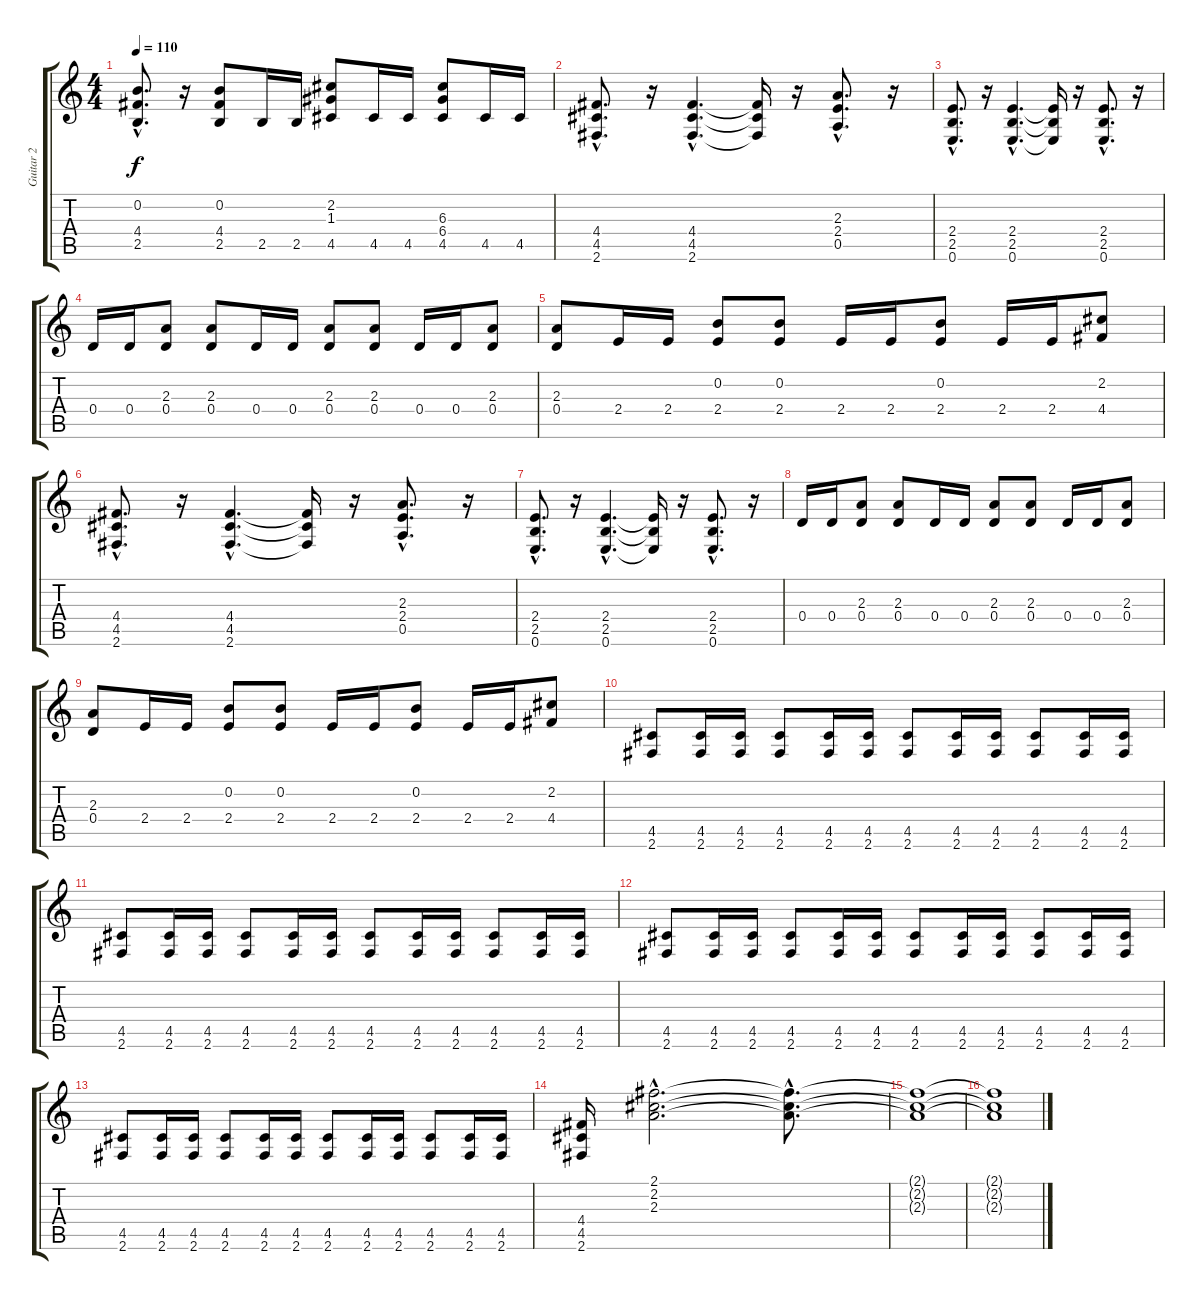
\track ("Guitar 2" "Guitar 2") {instrument overdrivenguitar}
\staff {score tabs}
\tuning (E4 B3 G3 D3 A2 E2) {hide}
\ts (4 4)
\tempo 110
\clef g2
\ks c
(0.2{hac} 4.4{hac} 2.5{hac}).8{d dy f} r.16 (0.2 4.4 2.5).8 2.5.16 2.5.16 (2.2 1.3 4.5).8 4.5.16 4.5.16 (6.3 6.4 4.5).8 4.5.16 4.5.16 |
(4.4{hac} 4.5{hac} 2.6{hac}).8{d} r.16 (4.4{hac} 4.5{hac} 2.6{hac}).4{d} (4.4{t} 4.5{t} 2.6{t}).16 r.16 (2.3{hac} 2.4{hac} 0.5{hac}).8{d} r.16 |
(2.4{hac} 2.5{hac} 0.6{hac}).8{d} r.16 (2.4{hac} 2.5{hac} 0.6{hac}).4{d} (2.4{t} 2.5{t} 0.6{t}).16 r.16 (2.4{hac} 2.5{hac} 0.6{hac}).8{d} r.16 |
0.4.16 0.4.16 (2.3 0.4).8 (2.3 0.4).8 0.4.16 0.4.16 (2.3 0.4).8 (2.3 0.4).8 0.4.16 0.4.16 (2.3 0.4).8 |
(2.3 0.4).8 2.4.16 2.4.16 (0.2 2.4).8 (0.2 2.4).8 2.4.16 2.4.16 (0.2 2.4).8 2.4.16 2.4.16 (2.2 4.4).8 |
(4.4{hac} 4.5{hac} 2.6{hac}).8{d} r.16 (4.4{hac} 4.5{hac} 2.6{hac}).4{d} (4.4{t} 4.5{t} 2.6{t}).16 r.16 (2.3{hac} 2.4{hac} 0.5{hac}).8{d} r.16 |
(2.4{hac} 2.5{hac} 0.6{hac}).8{d} r.16 (2.4{hac} 2.5{hac} 0.6{hac}).4{d} (2.4{t} 2.5{t} 0.6{t}).16 r.16 (2.4{hac} 2.5{hac} 0.6{hac}).8{d} r.16 |
0.4.16 0.4.16 (2.3 0.4).8 (2.3 0.4).8 0.4.16 0.4.16 (2.3 0.4).8 (2.3 0.4).8 0.4.16 0.4.16 (2.3 0.4).8 |
(2.3 0.4).8 2.4.16 2.4.16 (0.2 2.4).8 (0.2 2.4).8 2.4.16 2.4.16 (0.2 2.4).8 2.4.16 2.4.16 (2.2 4.4).8 |
(4.5 2.6).8 (4.5 2.6).16 (4.5 2.6).16 (4.5 2.6).8 (4.5 2.6).16 (4.5 2.6).16 (4.5 2.6).8 (4.5 2.6).16 (4.5 2.6).16 (4.5 2.6).8 (4.5 2.6).16 (4.5 2.6).16 |
(4.5 2.6).8 (4.5 2.6).16 (4.5 2.6).16 (4.5 2.6).8 (4.5 2.6).16 (4.5 2.6).16 (4.5 2.6).8 (4.5 2.6).16 (4.5 2.6).16 (4.5 2.6).8 (4.5 2.6).16 (4.5 2.6).16 |
(4.5 2.6).8 (4.5 2.6).16 (4.5 2.6).16 (4.5 2.6).8 (4.5 2.6).16 (4.5 2.6).16 (4.5 2.6).8 (4.5 2.6).16 (4.5 2.6).16 (4.5 2.6).8 (4.5 2.6).16 (4.5 2.6).16 |
(4.5 2.6).8 (4.5 2.6).16 (4.5 2.6).16 (4.5 2.6).8 (4.5 2.6).16 (4.5 2.6).16 (4.5 2.6).8 (4.5 2.6).16 (4.5 2.6).16 (4.5 2.6).8 (4.5 2.6).16 (4.5 2.6).16 |
(4.4 4.5 2.6).16 (2.1{hac} 2.2{hac} 2.3{hac}).2{d} (2.1{hac t} 2.2{hac t} 2.3{hac t}).8{d} |
(2.1{t} 2.2{t} 2.3{t}).1 |
(2.1{t} 2.2{t} 2.3{t}).1
